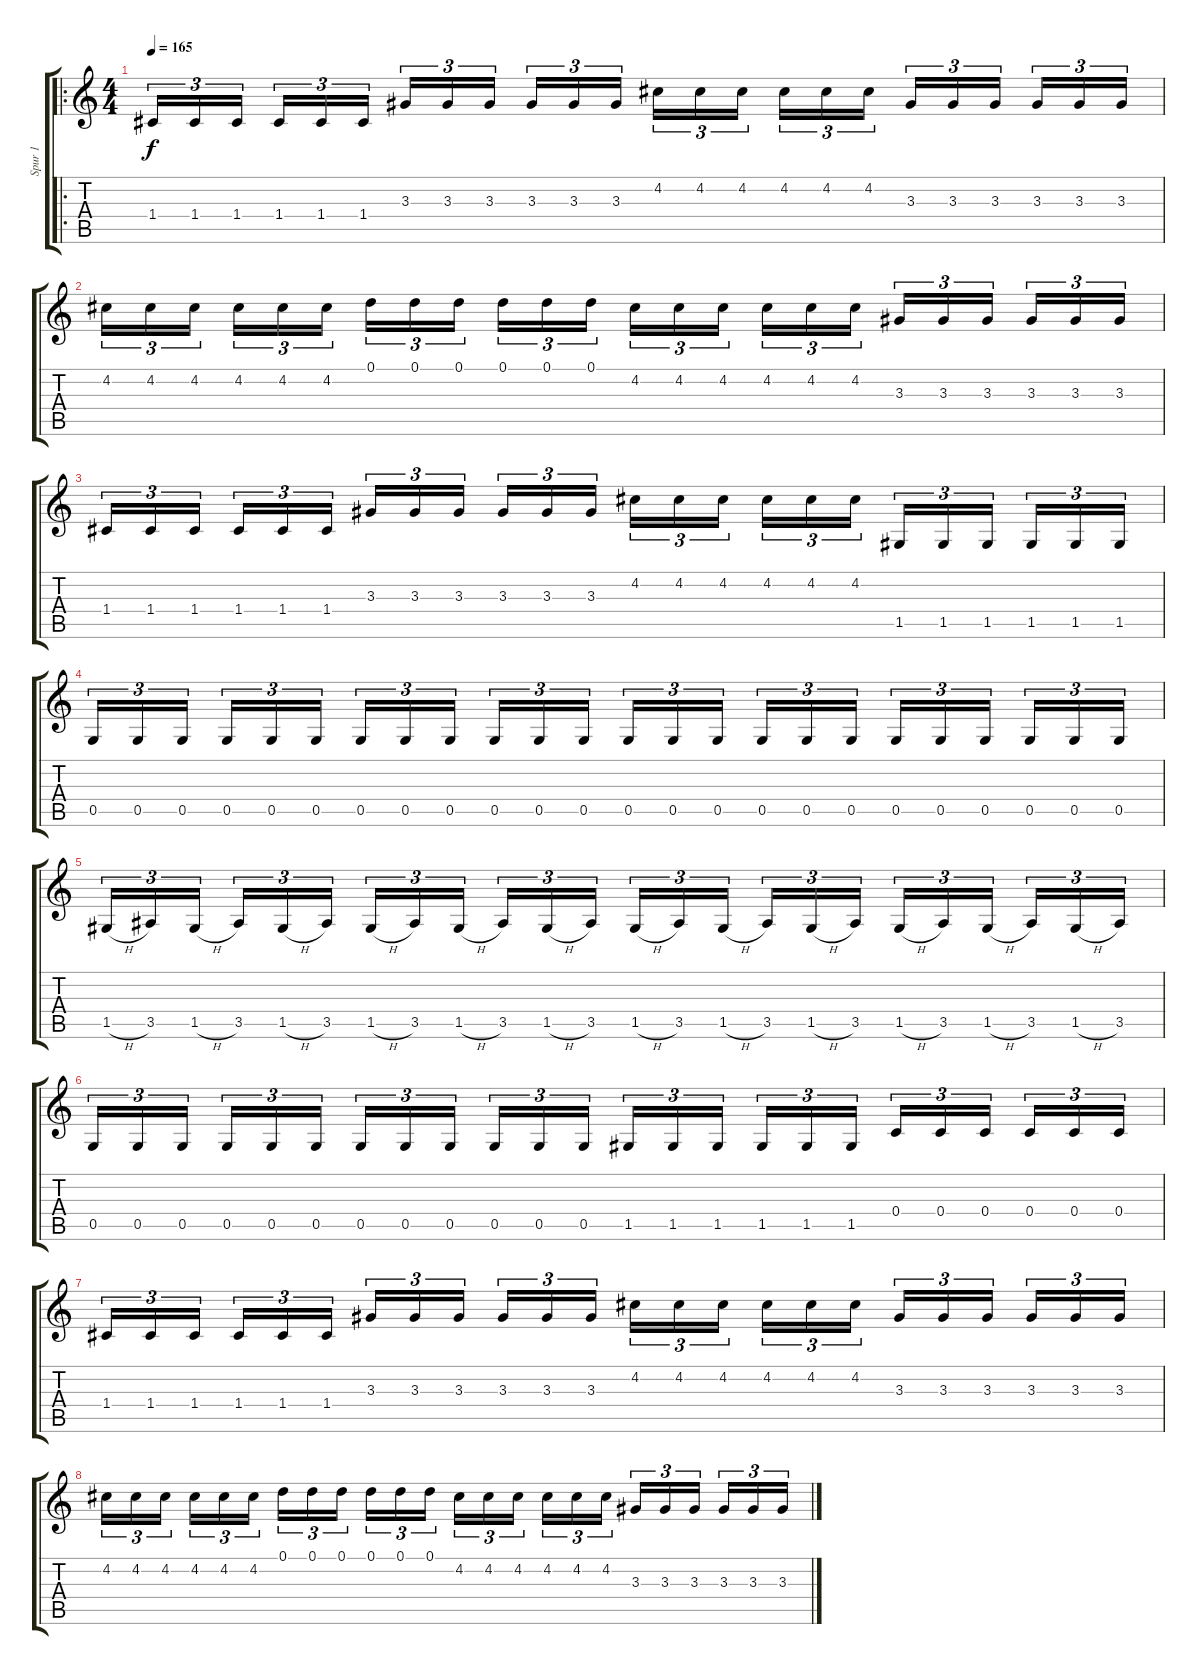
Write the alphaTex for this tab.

\track ("Spur 1" "Spur 1") {instrument distortionguitar}
\staff {score tabs}
\tuning (D4 A3 F3 C3 G2 D2) {hide}
\ro
\ts (4 4)
\tempo 165
\clef g2
\ks c
1.4.16{tu (3 2) dy f} 1.4.16{tu (3 2)} 1.4.16{tu (3 2) beam splitsecondary} 1.4.16{tu (3 2)} 1.4.16{tu (3 2)} 1.4.16{tu (3 2)} 3.3.16{tu (3 2)} 3.3.16{tu (3 2)} 3.3.16{tu (3 2) beam splitsecondary} 3.3.16{tu (3 2)} 3.3.16{tu (3 2)} 3.3.16{tu (3 2)} 4.2.16{tu (3 2)} 4.2.16{tu (3 2)} 4.2.16{tu (3 2) beam splitsecondary} 4.2.16{tu (3 2)} 4.2.16{tu (3 2)} 4.2.16{tu (3 2)} 3.3.16{tu (3 2)} 3.3.16{tu (3 2)} 3.3.16{tu (3 2) beam splitsecondary} 3.3.16{tu (3 2)} 3.3.16{tu (3 2)} 3.3.16{tu (3 2)} |
4.2.16{tu (3 2)} 4.2.16{tu (3 2)} 4.2.16{tu (3 2) beam splitsecondary} 4.2.16{tu (3 2)} 4.2.16{tu (3 2)} 4.2.16{tu (3 2)} 0.1.16{tu (3 2)} 0.1.16{tu (3 2)} 0.1.16{tu (3 2) beam splitsecondary} 0.1.16{tu (3 2)} 0.1.16{tu (3 2)} 0.1.16{tu (3 2)} 4.2.16{tu (3 2)} 4.2.16{tu (3 2)} 4.2.16{tu (3 2) beam splitsecondary} 4.2.16{tu (3 2)} 4.2.16{tu (3 2)} 4.2.16{tu (3 2)} 3.3.16{tu (3 2)} 3.3.16{tu (3 2)} 3.3.16{tu (3 2) beam splitsecondary} 3.3.16{tu (3 2)} 3.3.16{tu (3 2)} 3.3.16{tu (3 2)} |
1.4.16{tu (3 2)} 1.4.16{tu (3 2)} 1.4.16{tu (3 2) beam splitsecondary} 1.4.16{tu (3 2)} 1.4.16{tu (3 2)} 1.4.16{tu (3 2)} 3.3.16{tu (3 2)} 3.3.16{tu (3 2)} 3.3.16{tu (3 2) beam splitsecondary} 3.3.16{tu (3 2)} 3.3.16{tu (3 2)} 3.3.16{tu (3 2)} 4.2.16{tu (3 2)} 4.2.16{tu (3 2)} 4.2.16{tu (3 2) beam splitsecondary} 4.2.16{tu (3 2)} 4.2.16{tu (3 2)} 4.2.16{tu (3 2)} 1.5.16{tu (3 2)} 1.5.16{tu (3 2)} 1.5.16{tu (3 2) beam splitsecondary} 1.5.16{tu (3 2)} 1.5.16{tu (3 2)} 1.5.16{tu (3 2)} |
0.5.16{tu (3 2)} 0.5.16{tu (3 2)} 0.5.16{tu (3 2) beam splitsecondary} 0.5.16{tu (3 2)} 0.5.16{tu (3 2)} 0.5.16{tu (3 2)} 0.5.16{tu (3 2)} 0.5.16{tu (3 2)} 0.5.16{tu (3 2) beam splitsecondary} 0.5.16{tu (3 2)} 0.5.16{tu (3 2)} 0.5.16{tu (3 2)} 0.5.16{tu (3 2)} 0.5.16{tu (3 2)} 0.5.16{tu (3 2) beam splitsecondary} 0.5.16{tu (3 2)} 0.5.16{tu (3 2)} 0.5.16{tu (3 2)} 0.5.16{tu (3 2)} 0.5.16{tu (3 2)} 0.5.16{tu (3 2) beam splitsecondary} 0.5.16{tu (3 2)} 0.5.16{tu (3 2)} 0.5.16{tu (3 2)} |
1.5{h}.16{tu (3 2)} 3.5.16{tu (3 2)} 1.5{h}.16{tu (3 2) beam splitsecondary} 3.5.16{tu (3 2)} 1.5{h}.16{tu (3 2)} 3.5.16{tu (3 2)} 1.5{h}.16{tu (3 2)} 3.5.16{tu (3 2)} 1.5{h}.16{tu (3 2) beam splitsecondary} 3.5.16{tu (3 2)} 1.5{h}.16{tu (3 2)} 3.5.16{tu (3 2)} 1.5{h}.16{tu (3 2)} 3.5.16{tu (3 2)} 1.5{h}.16{tu (3 2) beam splitsecondary} 3.5.16{tu (3 2)} 1.5{h}.16{tu (3 2)} 3.5.16{tu (3 2)} 1.5{h}.16{tu (3 2)} 3.5.16{tu (3 2)} 1.5{h}.16{tu (3 2) beam splitsecondary} 3.5.16{tu (3 2)} 1.5{h}.16{tu (3 2)} 3.5.16{tu (3 2)} |
0.5.16{tu (3 2)} 0.5.16{tu (3 2)} 0.5.16{tu (3 2) beam splitsecondary} 0.5.16{tu (3 2)} 0.5.16{tu (3 2)} 0.5.16{tu (3 2)} 0.5.16{tu (3 2)} 0.5.16{tu (3 2)} 0.5.16{tu (3 2) beam splitsecondary} 0.5.16{tu (3 2)} 0.5.16{tu (3 2)} 0.5.16{tu (3 2)} 1.5.16{tu (3 2)} 1.5.16{tu (3 2)} 1.5.16{tu (3 2) beam splitsecondary} 1.5.16{tu (3 2)} 1.5.16{tu (3 2)} 1.5.16{tu (3 2)} 0.4.16{tu (3 2)} 0.4.16{tu (3 2)} 0.4.16{tu (3 2) beam splitsecondary} 0.4.16{tu (3 2)} 0.4.16{tu (3 2)} 0.4.16{tu (3 2)} |
1.4.16{tu (3 2)} 1.4.16{tu (3 2)} 1.4.16{tu (3 2) beam splitsecondary} 1.4.16{tu (3 2)} 1.4.16{tu (3 2)} 1.4.16{tu (3 2)} 3.3.16{tu (3 2)} 3.3.16{tu (3 2)} 3.3.16{tu (3 2) beam splitsecondary} 3.3.16{tu (3 2)} 3.3.16{tu (3 2)} 3.3.16{tu (3 2)} 4.2.16{tu (3 2)} 4.2.16{tu (3 2)} 4.2.16{tu (3 2) beam splitsecondary} 4.2.16{tu (3 2)} 4.2.16{tu (3 2)} 4.2.16{tu (3 2)} 3.3.16{tu (3 2)} 3.3.16{tu (3 2)} 3.3.16{tu (3 2) beam splitsecondary} 3.3.16{tu (3 2)} 3.3.16{tu (3 2)} 3.3.16{tu (3 2)} |
4.2.16{tu (3 2)} 4.2.16{tu (3 2)} 4.2.16{tu (3 2) beam splitsecondary} 4.2.16{tu (3 2)} 4.2.16{tu (3 2)} 4.2.16{tu (3 2)} 0.1.16{tu (3 2)} 0.1.16{tu (3 2)} 0.1.16{tu (3 2) beam splitsecondary} 0.1.16{tu (3 2)} 0.1.16{tu (3 2)} 0.1.16{tu (3 2)} 4.2.16{tu (3 2)} 4.2.16{tu (3 2)} 4.2.16{tu (3 2) beam splitsecondary} 4.2.16{tu (3 2)} 4.2.16{tu (3 2)} 4.2.16{tu (3 2)} 3.3.16{tu (3 2)} 3.3.16{tu (3 2)} 3.3.16{tu (3 2) beam splitsecondary} 3.3.16{tu (3 2)} 3.3.16{tu (3 2)} 3.3.16{tu (3 2)}
